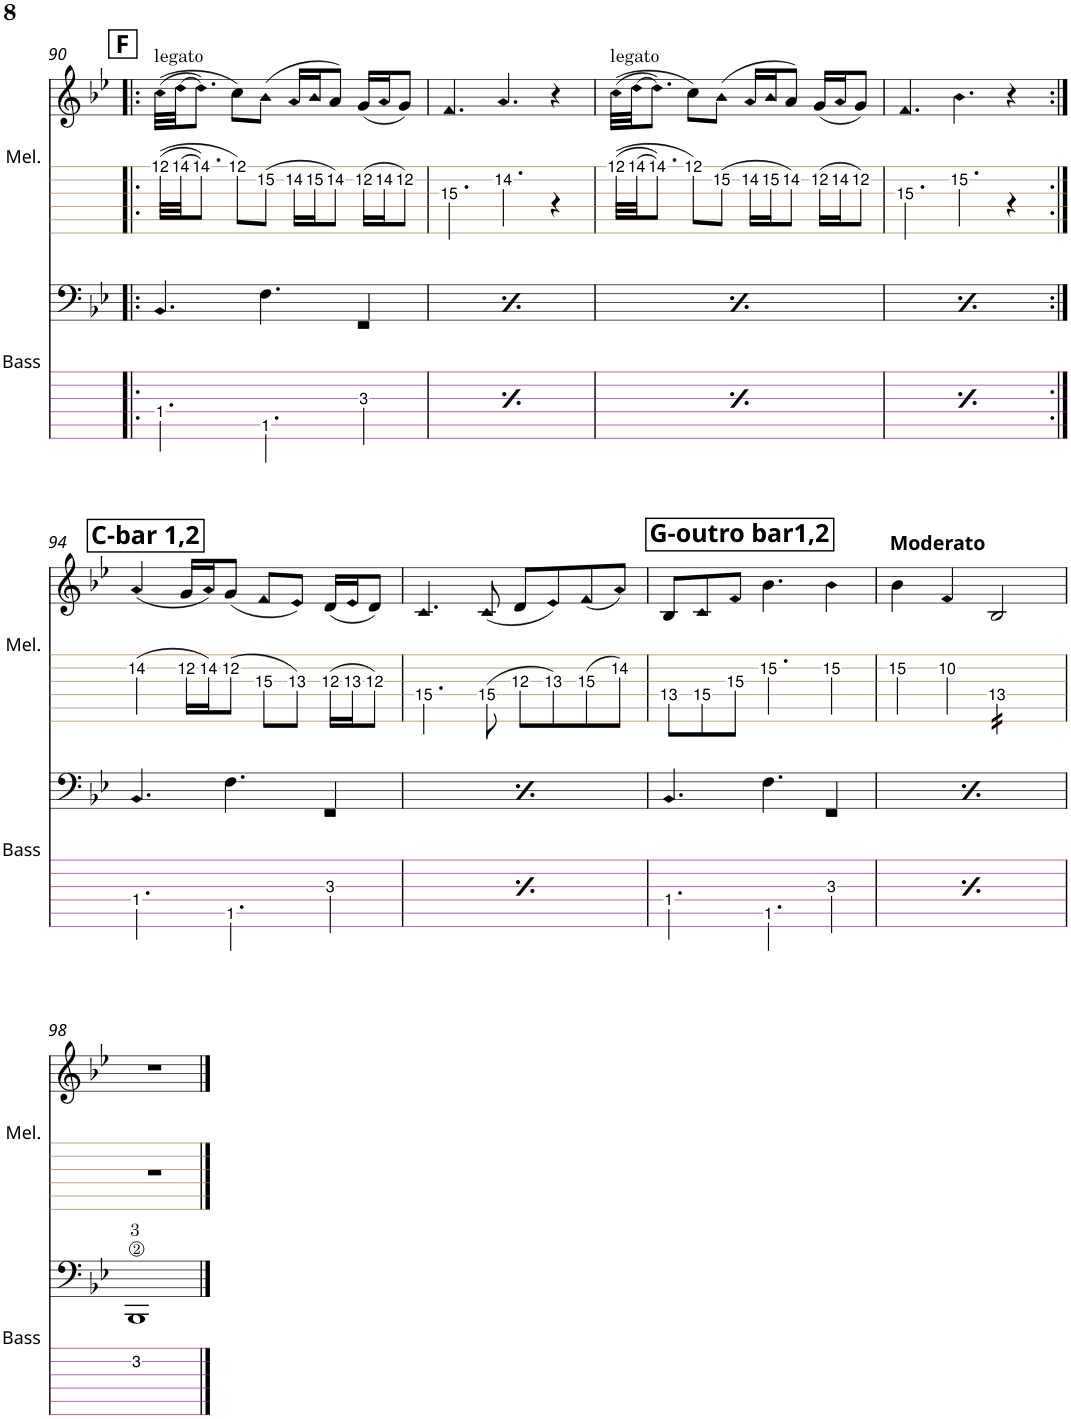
**kern	**kern	**kern	**kern
*part2	*part2	*part1	*part1
*staff4	*staff3	*staff2	*staff1
*I"Bass	*	*I"Melody	*
*I'Bass	*	*I'Mel.	*
!!LO:PB:g=z
*	*clefF4	*	*clefG2
*k[b-e-]	*k[b-e-]	*k[b-e-]	*k[b-e-]
*M4/4	*M4/4	*M4/4	*M4/4
!!LO:REH:place=s1:a:B:cj:fs=14:t=F
=90!|:	=90!|:	=90!|:	=90!|:
!	!	!	!LO:TX:a:t=legato
4.BB-\	4.BB-/	32cc\LLL	((32cc\LLL
.	.	[32dd\JJ	[32dd\JJ
.	.	8.dd\J]	8.dd\J])
.	.	8cc\L	8cc\L)
4.F\	4.F\	8b-\J	(8b-\J
.	.	16a\LL	16a/LL
.	.	16b-\J	16b-/J
.	.	8a\J	8a/J)
4FF\	4FF/	16g\LL	(16g/LL
.	.	16a\J	16a/J
.	.	8g\J	8g/J)
=91	=91	=91	=91
4.BB-\	4.BB-/	4.f\	4.f/
4.F\	4.F\	4.a\	4.a/
4FF\	4FF/	4r	4r
=92	=92	=92	=92
!	!	!	!LO:TX:a:t=legato
4.BB-\	4.BB-/	32cc\LLL	((32cc\LLL
.	.	[32dd\JJ	[32dd\JJ
.	.	8.dd\J]	8.dd\J])
.	.	8cc\L	8cc\L)
4.F\	4.F\	8b-\J	(8b-\J
.	.	16a\LL	16a/LL
.	.	16b-\J	16b-/J
.	.	8a\J	8a/J)
4FF\	4FF/	16g\LL	(16g/LL
.	.	16a\J	16a/J
.	.	8g\J	8g/J)
=93	=93	=93	=93
4.BB-\	4.BB-/	4.f\	4.f/
4.F\	4.F\	4.b-\	4.b-\
4FF\	4FF/	4r	4r
!!LO:LB:g=z
!!LO:REH:place=s1:a:B:cj:fs=14:t=C-bar 1,2
=94:|!	=94:|!	=94:|!	=94:|!
4.BB-\	4.BB-/	4a\	(4a/
.	.	16g\LL	16g/LL
.	.	16a\J	16a/J)
4.F\	4.F\	8g\J	(8g/J
.	.	8f\L	8f/L
.	.	8e-\J	8e-/J)
4FF\	4FF/	16d\LL	(16d/LL
.	.	16e-\J	16e-/J
.	.	8d\J	8d/J)
=95	=95	=95	=95
4.BB-\	4.BB-/	4.c\	4.c/
4.F\	4.F\	8c\	(8c/
.	.	8d\L	8d/L
.	.	8e-\	8e-/)
4FF\	4FF/	8f\	(8f/
.	.	8a\J	8a/J)
!!LO:REH:place=s1:a:B:cj:fs=14:t=G-outro bar1,2
=96	=96	=96	=96
4.BB-\	4.BB-/	8B-\L	8B-/L
.	.	8c\	8c/
.	.	8f\J	8f/J
4.F\	4.F\	4.b-\	4.b-\
4FF\	4FF/	4b-\	4b-\
=97	=97	=97	=97
!	!	!	!LO:TX:a:B:t=Moderato
4.BB-\	4.BB-/	4b-\	4b-\
.	.	4f\	4f/
4.F\	4.F\	.	.
.	.	2B-\	2B-/
4FF\	4FF/	.	.
!!LO:LB:g=z
=98	=98	=98	=98
!	!LO:TX:a:t=3	!	!
1BBB-	1BBB-	1r	1r
==	==	==	==
*-	*-	*-	*-
